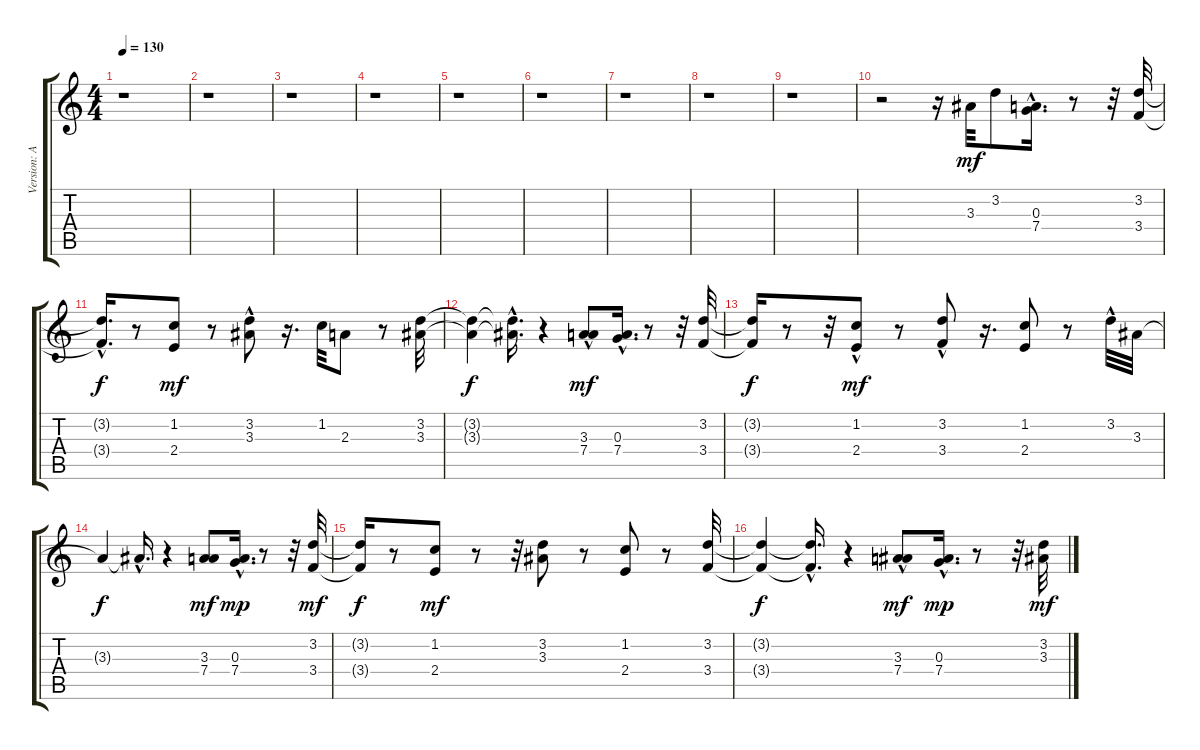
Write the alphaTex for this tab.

\track ("Version: AWE32 GS" "Version: A") {instrument electricguitarjazz}
\staff {score tabs}
\tuning (E4 B3 G3 D3 A2 E2) {hide}
\ts (4 4)
\tempo 130
\clef g2
\ks c
r.1{dy f} |
r.1 |
r.1 |
r.1 |
r.1 |
r.1 |
r.1 |
r.1 |
r.1 |
r.2 r.16 3.3.32{dy mf} 3.2.8 (0.3{hac} 7.4{hac}).16{d} r.8 r.32 (3.2 3.4).32 |
(3.2{t} 3.4{hac t}).16{d dy f} r.8 (1.2 2.4).8{dy mf} r.8 (3.2{hac} 3.3).8 r.16{d} 1.2.32 2.3.8 r.8 (3.2 3.3).32 |
(3.2{t} 3.3{t}).4{dy f} (3.2{hac t} 3.3{hac t}).16{d} r.4 (3.3 7.4{hac}).8{dy mf} (0.3{hac} 7.4{hac}).16{d} r.8 r.32 (3.2 3.4).32 |
(3.2{t} 3.4{t}).16{dy f} r.8 r.32 (1.2 2.4{hac}).8{dy mf} r.8 (3.2{hac} 3.4).8 r.16{d} (1.2 2.4).8 r.8 3.2{hac}.32 3.3.32 |
3.3{t}.4{dy f} 3.3{hac t}.16{d} r.4 (3.3 7.4).8{dy mf} (0.3{hac} 7.4{hac}).16{d dy mp} r.8 r.32 (3.2 3.4).32{dy mf} |
(3.2{t} 3.4{t}).16{dy f} r.8 (1.2 2.4).8{dy mf} r.8 r.32 (3.2 3.3).8 r.8 (1.2 2.4).8 r.8 (3.2 3.4).32 |
(3.2{t} 3.4{t}).4{dy f} (3.2{hac t} 3.4{t}).16{d} r.4 (3.3 7.4{hac}).8{dy mf} (0.3{hac} 7.4{hac}).16{d dy mp} r.8 r.32 (3.2 3.3).32{dy mf}
